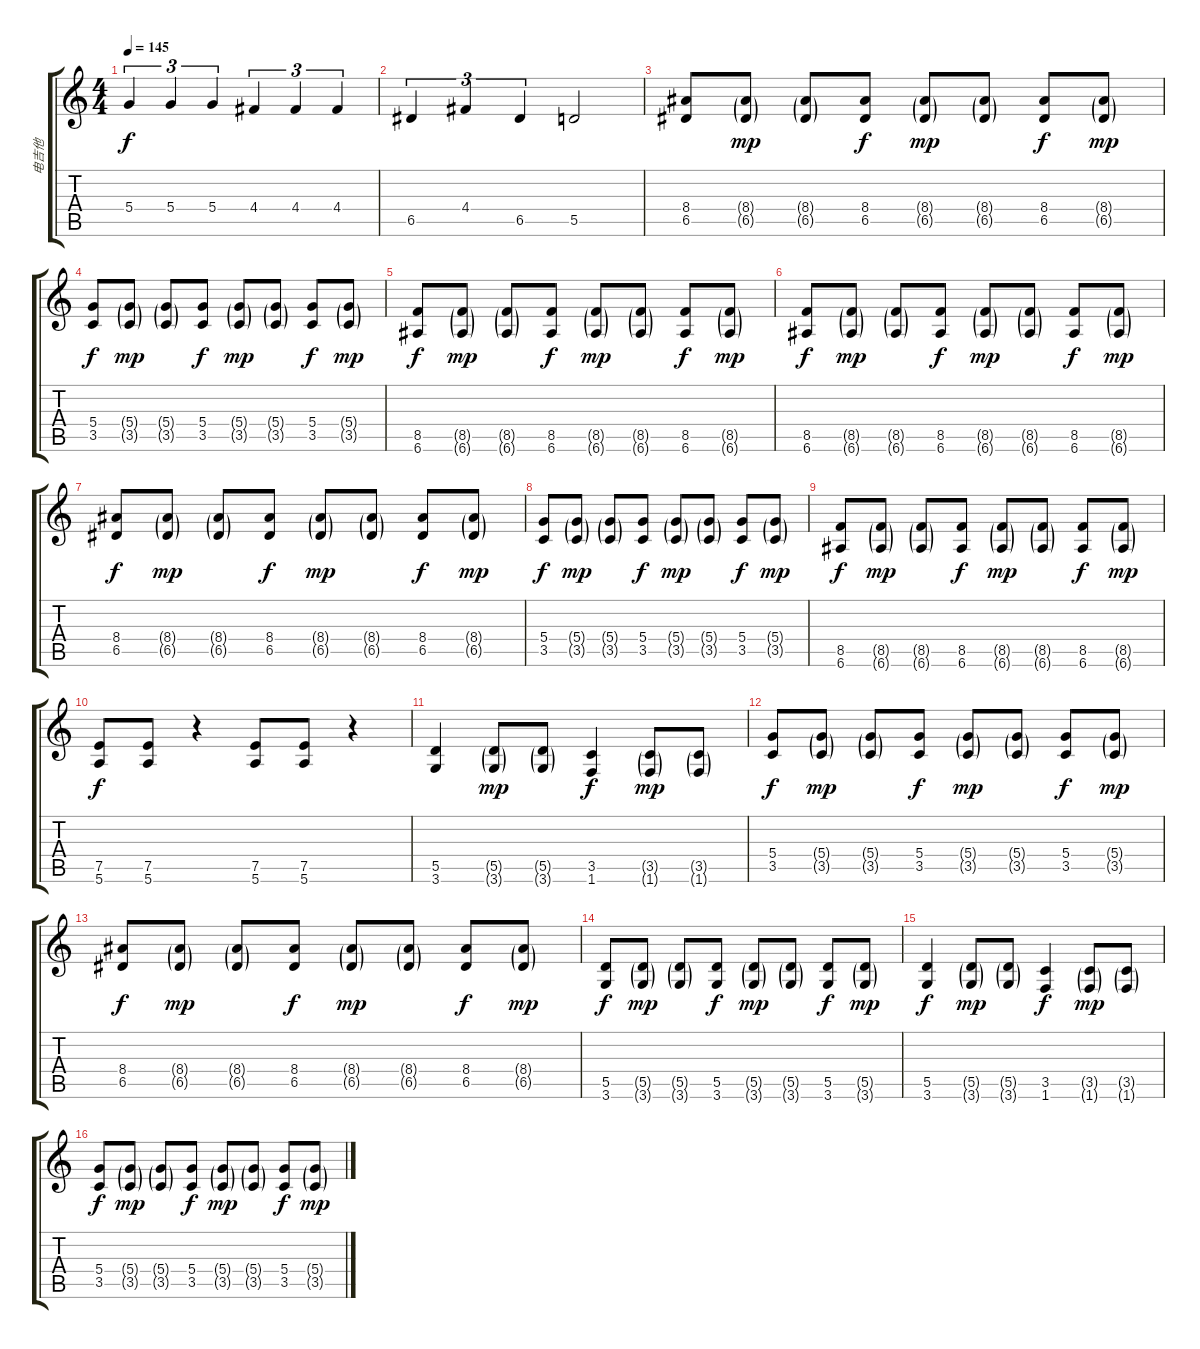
\track ("电吉他" "电吉他") {instrument distortionguitar}
\staff {score tabs}
\tuning (E4 B3 G3 D3 A2 E2) {hide}
\ts (4 4)
\tempo 145
\clef g2
\ks c
5.4.4{tu (3 2) dy f} 5.4.4{tu (3 2)} 5.4.4{tu (3 2)} 4.4.4{tu (3 2)} 4.4.4{tu (3 2)} 4.4.4{tu (3 2)} |
6.5.4{tu (3 2)} 4.4.4{tu (3 2)} 6.5.4{tu (3 2)} 5.5.2 |
(8.4 6.5).8 (8.4{g} 6.5{g}).8{dy mp} (8.4{g} 6.5{g}).8 (8.4 6.5).8{dy f} (8.4{g} 6.5{g}).8{dy mp} (8.4{g} 6.5{g}).8 (8.4 6.5).8{dy f} (8.4{g} 6.5{g}).8{dy mp} |
(5.4 3.5).8{dy f} (5.4{g} 3.5{g}).8{dy mp} (5.4{g} 3.5{g}).8 (5.4 3.5).8{dy f} (5.4{g} 3.5{g}).8{dy mp} (5.4{g} 3.5{g}).8 (5.4 3.5).8{dy f} (5.4{g} 3.5{g}).8{dy mp} |
(8.5 6.6).8{dy f} (8.5{g} 6.6{g}).8{dy mp} (8.5{g} 6.6{g}).8 (8.5 6.6).8{dy f} (8.5{g} 6.6{g}).8{dy mp} (8.5{g} 6.6{g}).8 (8.5 6.6).8{dy f} (8.5{g} 6.6{g}).8{dy mp} |
(8.5 6.6).8{dy f} (8.5{g} 6.6{g}).8{dy mp} (8.5{g} 6.6{g}).8 (8.5 6.6).8{dy f} (8.5{g} 6.6{g}).8{dy mp} (8.5{g} 6.6{g}).8 (8.5 6.6).8{dy f} (8.5{g} 6.6{g}).8{dy mp} |
(8.4 6.5).8{dy f} (8.4{g} 6.5{g}).8{dy mp} (8.4{g} 6.5{g}).8 (8.4 6.5).8{dy f} (8.4{g} 6.5{g}).8{dy mp} (8.4{g} 6.5{g}).8 (8.4 6.5).8{dy f} (8.4{g} 6.5{g}).8{dy mp} |
(5.4 3.5).8{dy f} (5.4{g} 3.5{g}).8{dy mp} (5.4{g} 3.5{g}).8 (5.4 3.5).8{dy f} (5.4{g} 3.5{g}).8{dy mp} (5.4{g} 3.5{g}).8 (5.4 3.5).8{dy f} (5.4{g} 3.5{g}).8{dy mp} |
(8.5 6.6).8{dy f} (8.5{g} 6.6{g}).8{dy mp} (8.5{g} 6.6{g}).8 (8.5 6.6).8{dy f} (8.5{g} 6.6{g}).8{dy mp} (8.5{g} 6.6{g}).8 (8.5 6.6).8{dy f} (8.5{g} 6.6{g}).8{dy mp} |
(7.5 5.6).8{dy f} (7.5 5.6).8 r.4 (7.5 5.6).8 (7.5 5.6).8 r.4 |
(5.5 3.6).4 (5.5{g} 3.6{g}).8{dy mp} (5.5{g} 3.6{g}).8 (3.5 1.6).4{dy f} (3.5{g} 1.6{g}).8{dy mp} (3.5{g} 1.6{g}).8 |
(5.4 3.5).8{dy f} (5.4{g} 3.5{g}).8{dy mp} (5.4{g} 3.5{g}).8 (5.4 3.5).8{dy f} (5.4{g} 3.5{g}).8{dy mp} (5.4{g} 3.5{g}).8 (5.4 3.5).8{dy f} (5.4{g} 3.5{g}).8{dy mp} |
(8.4 6.5).8{dy f} (8.4{g} 6.5{g}).8{dy mp} (8.4{g} 6.5{g}).8 (8.4 6.5).8{dy f} (8.4{g} 6.5{g}).8{dy mp} (8.4{g} 6.5{g}).8 (8.4 6.5).8{dy f} (8.4{g} 6.5{g}).8{dy mp} |
(5.5 3.6).8{dy f} (5.5{g} 3.6{g}).8{dy mp} (5.5{g} 3.6{g}).8 (5.5 3.6).8{dy f} (5.5{g} 3.6{g}).8{dy mp} (5.5{g} 3.6{g}).8 (5.5 3.6).8{dy f} (5.5{g} 3.6{g}).8{dy mp} |
(5.5 3.6).4{dy f} (5.5{g} 3.6{g}).8{dy mp} (5.5{g} 3.6{g}).8 (3.5 1.6).4{dy f} (3.5{g} 1.6{g}).8{dy mp} (3.5{g} 1.6{g}).8 |
(5.4 3.5).8{dy f} (5.4{g} 3.5{g}).8{dy mp} (5.4{g} 3.5{g}).8 (5.4 3.5).8{dy f} (5.4{g} 3.5{g}).8{dy mp} (5.4{g} 3.5{g}).8 (5.4 3.5).8{dy f} (5.4{g} 3.5{g}).8{dy mp}
